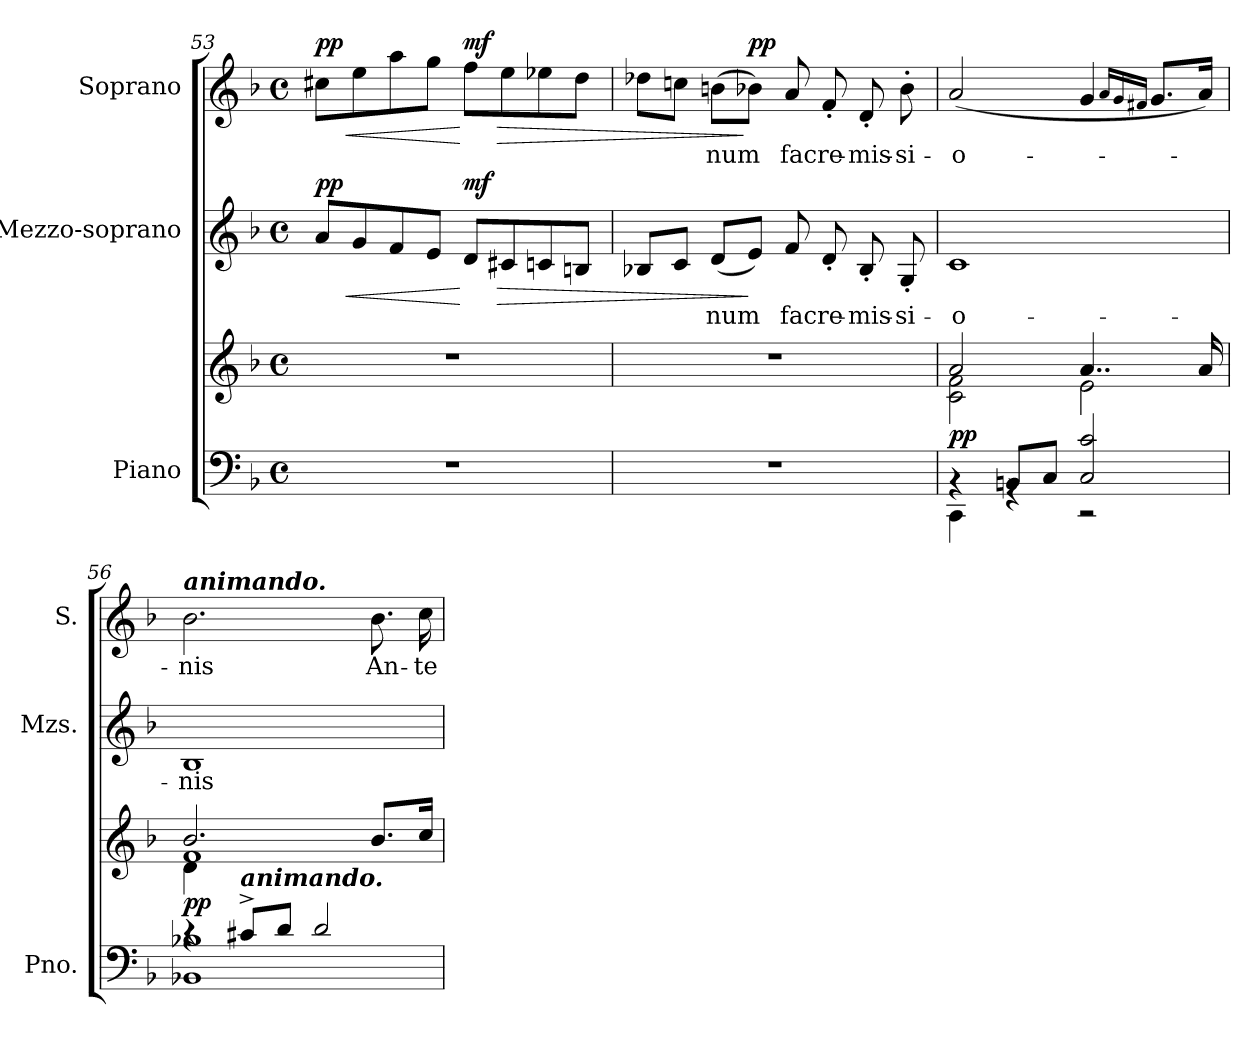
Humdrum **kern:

**kern	**kern	**dynam	**kern	**text	**dynam	**kern	**text	**dynam
*part3	*part3	*part3	*part2	*part2	*part2	*part1	*part1	*part1
*staff4	*staff3	*staff3/4	*staff2	*staff2	*staff2	*staff1	*staff1	*staff1
*I"Piano	*	*	*I"Mezzo-soprano	*	*	*I"Soprano	*	*
*I'Pno.	*	*	*I'Mzs.	*	*	*I'S.	*	*
*clefF4	*clefG2	*	*clefG2	*	*	*clefG2	*	*
*k[b-]	*k[b-]	*	*k[b-]	*	*	*k[b-]	*	*
*M4/4	*M4/4	*	*M4/4	*	*	*M4/4	*	*
*met(c)	*met(c)	*	*met(c)	*	*	*met(c)	*	*
=53	=53	=53	=53	=53	=53	=53	=53	=53
!	!	!	!	!	!LO:HP:b	!	!	!LO:HP:b
!	!	!	!	!	!LO:DY:n=1:a	!	!	!LO:DY:n=1:a
1r	1r	.	8a/L	.	< pp	8cc#X\L	.	< pp
.	.	.	8g/	.	.	8ee\	.	.
.	.	.	8f/	.	.	8aa\	.	.
.	.	.	8e/J	.	.	8gg\J	.	.
!	!	!	!	!	!LO:HP:n=1:b	!	!	!LO:HP:n=1:b
!	!	!	!	!	!LO:DY:n=2:a	!	!	!LO:DY:n=2:a
.	.	.	8d/L	.	[ > mf	8ff\L	.	[ > mf
.	.	.	8c#X/	.	.	8ee\	.	.
.	.	.	8cn/	.	.	8ee-X\	.	.
.	.	.	8Bn/J	.	.	8dd\J	.	.
!!LO:PB:g=z
=54	=54	=54	=54	=54	=54	=54	=54	=54
1r	1r	.	8B-X/L	.	.	8dd-X\L	.	.
.	.	.	8c/J	.	.	8ccn\J	.	.
.	.	.	(8d/L	-num	.	(8bn\L	-num	.
!	!	!	!	!	!	!	!	!LO:DY:n=1:a
.	.	.	8e/J)	.	]	8b-X\J)	.	] pp
.	.	.	8f/	fac	.	8a/	fac	.
.	.	.	8d'/	re-	.	8f'/	re-	.
.	.	.	8B-'/	-mis-	.	8d'/	-mis-	.
.	.	.	8G'/	-si-	.	8b-'\	-si-	.
=55	=55	=55	=55	=55	=55	=55	=55	=55
*^	*^	*	*	*	*	*	*	*
!	!	!	!	!LO:DY:a=2	!	!	!	!	!	!
4rBB	4CC\	2a/	2c\ 2f\	pp	1c	-o-	.	(2a/	-o-	.
8BBn/L	4rGG	.	.	.	.	.	.	.	.	.
8C/J	.	.	.	.	.	.	.	.	.	.
2C/ 2c/	2r	4..a/	2e\	.	.	.	.	4g/	.	.
.	.	.	.	.	.	.	.	16qa/LL	.	.
.	.	.	.	.	.	.	.	16qg/	.	.
.	.	.	.	.	.	.	.	16qf#X/JJ	.	.
.	.	.	.	.	.	.	.	8.g/L	.	.
.	.	16a/	.	.	.	.	.	16a/Jk)	.	.
=56	=56	=56	=56	=56	=56	=56	=56	=56	=56	=56
*	*	*	*^	*	*	*	*	*	*	*
!	!	!	!	!	!	!	!	!	!LO:TX:a:Bi:t=animando.	!	!
!	!	!	!	!	!LO:DY:a=2	!	!	!	!	!	!
4rc	1BB-X 1B-X	2.b-/	4d\	1f	pp	1B-	-nis	.	2.b-\	-nis	.
!LO:TX:a:Bi:t=animando.	!	!	!	!	!	!	!	!	!	!	!
8c#X^/L	.	.	2.ryy	.	.	.	.	.	.	.	.
8d/J	.	.	.	.	.	.	.	.	.	.	.
2d/	.	.	.	.	.	.	.	.	.	.	.
.	.	8.b-/L	.	.	.	.	.	.	8.b-\	An-	.
.	.	16cc/Jk	.	.	.	.	.	.	16cc\	-te	.
*v	*v	*	*	*	*	*	*	*	*	*	*
*	*v	*v	*v	*	*	*	*	*	*	*
=	=	=	=	=	=	=	=	=
*-	*-	*-	*-	*-	*-	*-	*-	*-
